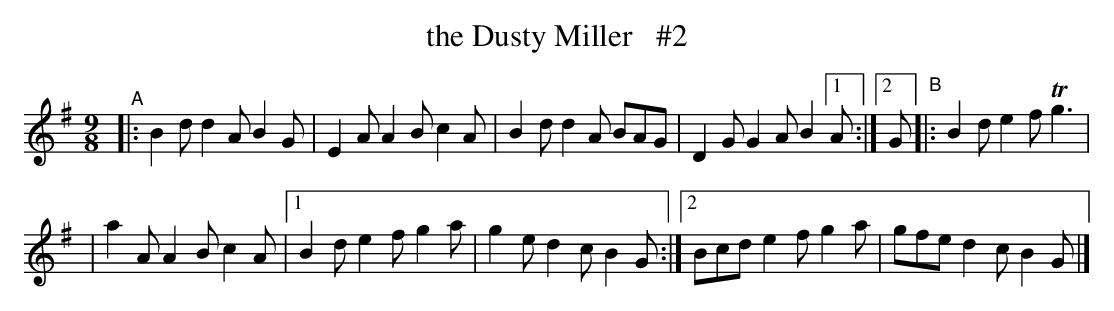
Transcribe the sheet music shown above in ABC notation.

X:1
T: the Dusty Miller   #2
M: 9/8
L: 1/8
K: G
"^A"\
|: B2d d2A B2G | E2A A2B c2A | B2d d2A BAG | D2G G2A B2 [1A :|[2 G "^B"|: B2d e2f Tg3 |
| a2A A2B c2A |[1 B2d e2f g2a | g2e d2c B2G :|[2 Bcd e2f g2a | gfe d2c B2G |]
